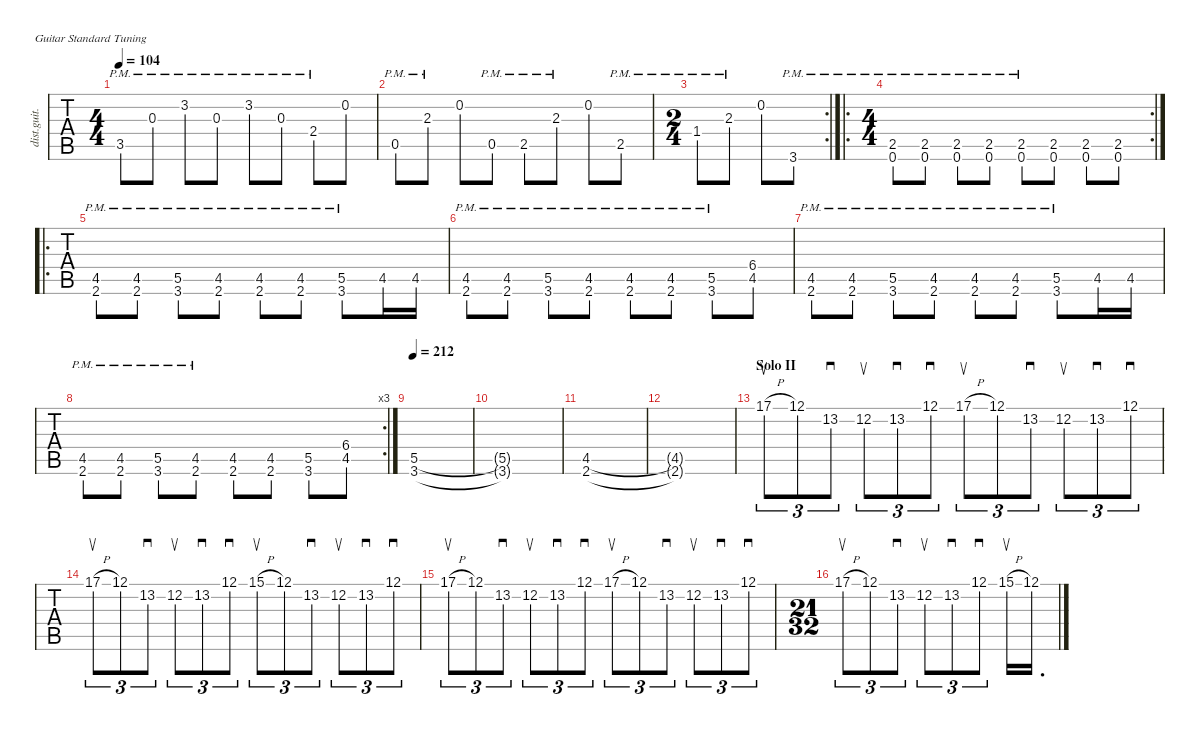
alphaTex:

\defaultSystemsLayout 4
\hideDynamics
\bracketExtendMode nobrackets
\track ("Rhythm Guitar (James)" "dist.guit.") {defaultSystemsLayout 4 multiBarRest instrument distortionguitar}
\staff {tabs}
\tuning (E4 B3 G3 D3 A2 E2)
\ts (4 4)
\tempo 104
\clef g2
\ks c
3.5{pm}.8{dy mf} 0.3{pm}.8 3.2{pm}.8 0.3{pm}.8 3.2{pm}.8 0.3{pm}.8 2.4{pm}.8 0.2.8 |
0.5{pm}.8 2.3{pm}.8 0.2.8 0.5{pm}.8 2.5{pm}.8 2.3{pm}.8 0.2.8 2.5{pm}.8 |
\rc 2
\ts (2 4)
\beaming (8 2 2)
1.4{pm acc #}.8 2.3{pm}.8 0.2.8 3.6{pm}.8 |
\ro
\rc 2
\ts (4 4)
\beaming (8 2 2 2 2)
(0.6{pm} 2.5{pm}).8 (0.6{pm} 2.5{pm}).8 (0.6{pm} 2.5{pm}).8 (0.6{pm} 2.5{pm}).8 (0.6{pm} 2.5{pm}).8 (0.6 2.5).8 (0.6 2.5).8 (0.6 2.5).8 |
\ro
(2.6{pm acc #} 4.5{pm acc #}).8{dy f} (2.6{pm acc #} 4.5{pm acc #}).8 (3.6{pm} 5.5{pm}).8 (2.6{pm acc #} 4.5{pm acc #}).8 (2.6{pm acc #} 4.5{pm acc #}).8 (2.6{pm acc #} 4.5{pm acc #}).8 (3.6{pm} 5.5{pm}).8 4.5{acc #}.16 4.5{acc #}.16 |
(2.6{pm acc #} 4.5{pm acc #}).8 (2.6{pm acc #} 4.5{pm acc #}).8 (3.6{pm} 5.5{pm}).8 (2.6{pm acc #} 4.5{pm acc #}).8 (2.6{pm acc #} 4.5{pm acc #}).8 (2.6{pm acc #} 4.5{pm acc #}).8 (3.6{pm} 5.5{pm}).8 (4.5{acc #} 6.4{acc #}).8 |
(2.6{pm acc #} 4.5{pm acc #}).8 (2.6{pm acc #} 4.5{pm acc #}).8 (3.6{pm} 5.5{pm}).8 (2.6{pm acc #} 4.5{pm acc #}).8 (2.6{pm acc #} 4.5{pm acc #}).8 (2.6{pm acc #} 4.5{pm acc #}).8 (3.6{pm} 5.5{pm}).8 4.5{acc #}.16 4.5{acc #}.16 |
\rc 3
(2.6{pm acc #} 4.5{pm acc #}).8 (2.6{pm acc #} 4.5{pm acc #}).8 (3.6{pm} 5.5{pm}).8 (2.6{pm acc #} 4.5{pm acc #}).8 (2.6{acc #} 4.5{acc #}).8 (2.6{acc #} 4.5{acc #}).8 (3.6 5.5).8 (4.5{acc #} 6.4{acc #}).8 |
\tempo 212
(3.6 5.5).1 |
(3.6{t} 5.5{t}).1 |
(4.5{acc #} 2.6{acc #}).1 |
(2.6{t acc #} 4.5{t acc #}).1{dy mf} |
\section ("" "Solo II")
17.1{h}.8{su tu (3 2)} 12.1.8{tu (3 2)} 13.2.8{sd tu (3 2)} 12.2.8{su tu (3 2)} 13.2.8{sd tu (3 2)} 12.1.8{sd tu (3 2)} 17.1{h}.8{su tu (3 2)} 12.1.8{tu (3 2)} 13.2.8{sd tu (3 2)} 12.2.8{su tu (3 2)} 13.2.8{sd tu (3 2)} 12.1.8{sd tu (3 2)} |
17.1{h}.8{su tu (3 2)} 12.1.8{tu (3 2)} 13.2.8{sd tu (3 2)} 12.2.8{su tu (3 2)} 13.2.8{sd tu (3 2)} 12.1.8{sd tu (3 2)} 15.1{h}.8{su tu (3 2)} 12.1.8{tu (3 2)} 13.2.8{sd tu (3 2)} 12.2.8{su tu (3 2)} 13.2.8{sd tu (3 2)} 12.1.8{sd tu (3 2)} |
17.1{h}.8{su tu (3 2)} 12.1.8{tu (3 2)} 13.2.8{sd tu (3 2)} 12.2.8{su tu (3 2)} 13.2.8{sd tu (3 2)} 12.1.8{sd tu (3 2)} 17.1{h}.8{su tu (3 2)} 12.1.8{tu (3 2)} 13.2.8{sd tu (3 2)} 12.2.8{su tu (3 2)} 13.2.8{sd tu (3 2)} 12.1.8{sd tu (3 2)} |
\ts (21 32)
\beaming (8 3 2)
17.1{h}.8{su tu (3 2)} 12.1.8{tu (3 2)} 13.2.8{sd tu (3 2)} 12.2.8{su tu (3 2)} 13.2.8{sd tu (3 2)} 12.1.8{sd tu (3 2)} 15.1{h}.16{su} 12.1.16{d}
